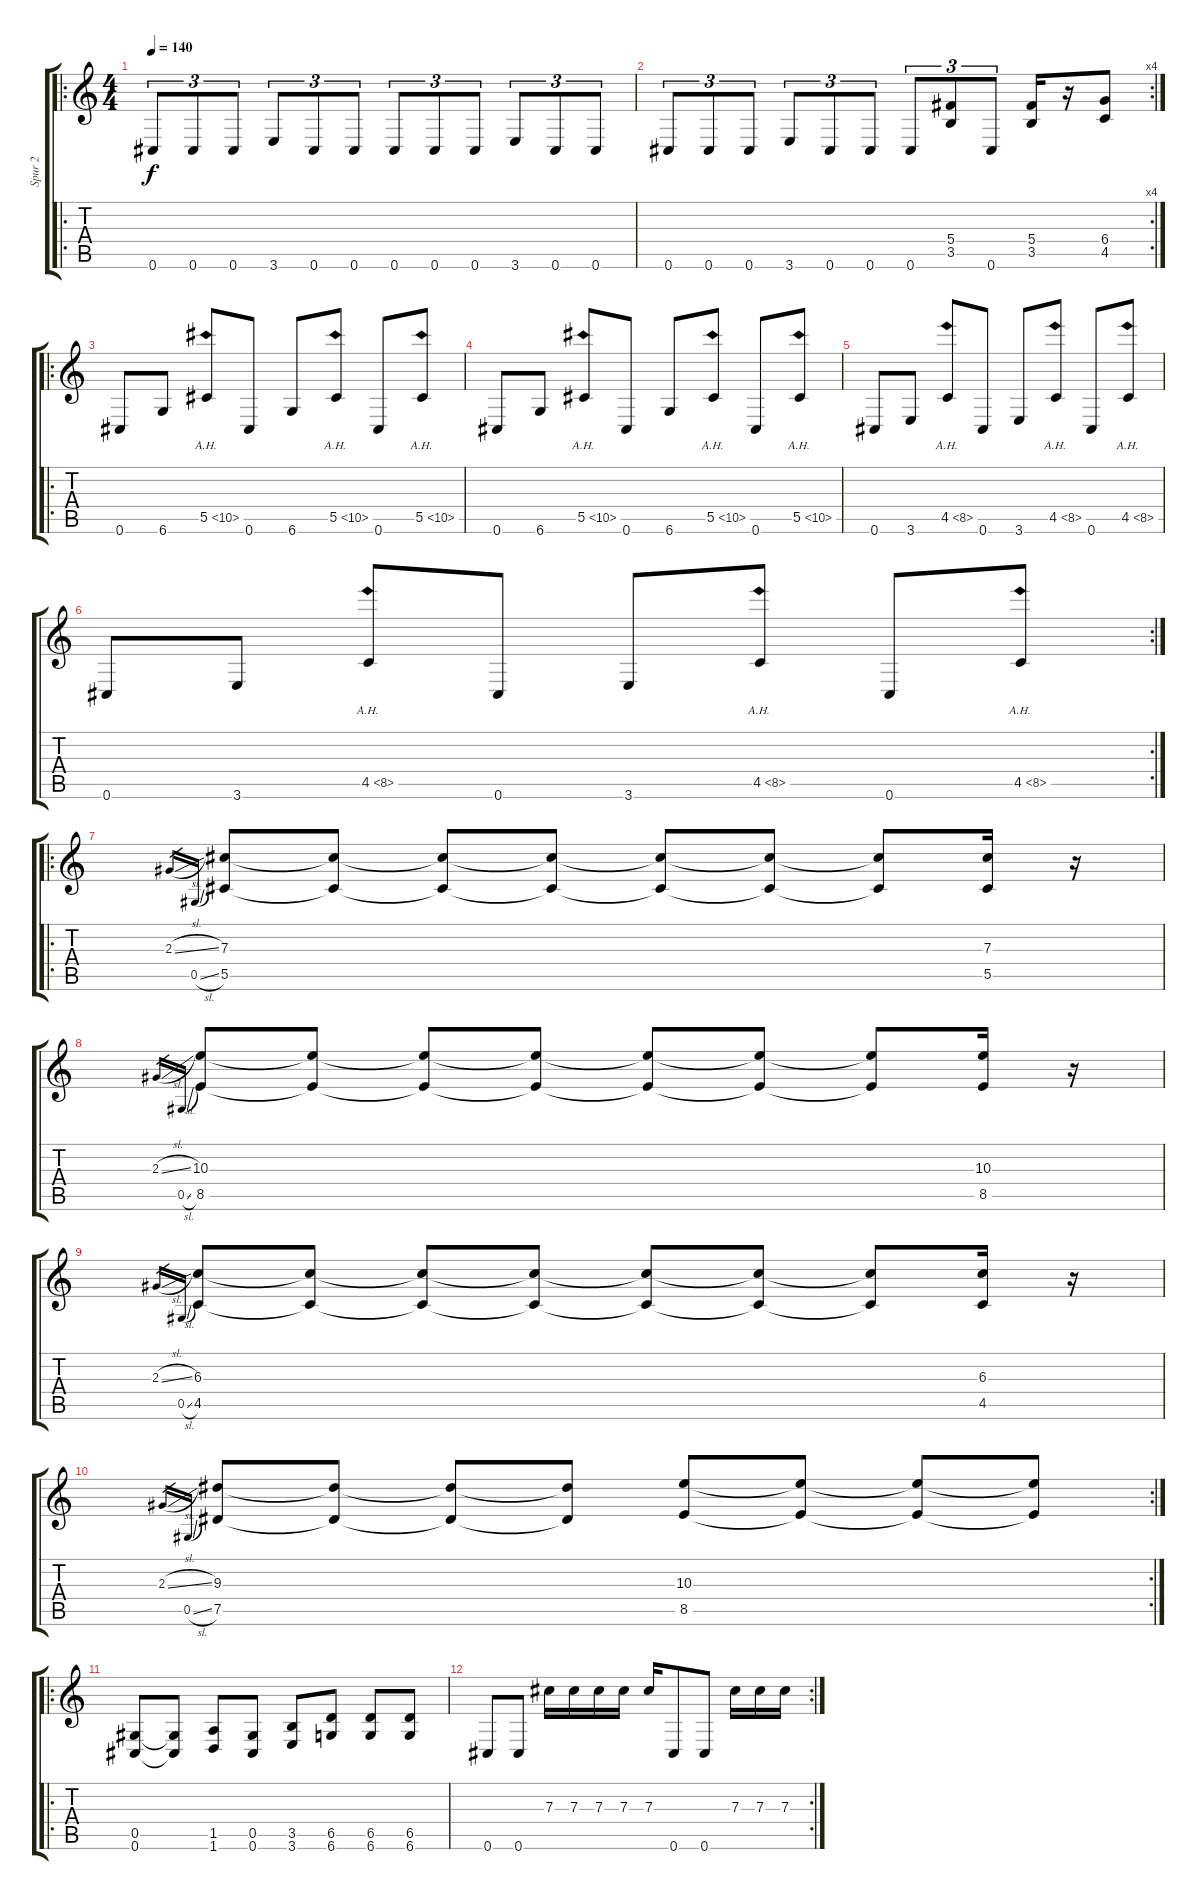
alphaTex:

\track ("Spur 2" "Spur 2") {instrument distortionguitar}
\staff {score tabs}
\tuning (Eb4 Bb3 Gb3 Db3 Ab2 Db2) {hide}
\ro
\ts (4 4)
\tempo 140
\clef g2
\ks c
0.6.8{tu (3 2) dy f} 0.6.8{tu (3 2)} 0.6.8{tu (3 2)} 3.6.8{tu (3 2)} 0.6.8{tu (3 2)} 0.6.8{tu (3 2)} 0.6.8{tu (3 2)} 0.6.8{tu (3 2)} 0.6.8{tu (3 2)} 3.6.8{tu (3 2)} 0.6.8{tu (3 2)} 0.6.8{tu (3 2)} |
\rc 4
0.6.8{tu (3 2)} 0.6.8{tu (3 2)} 0.6.8{tu (3 2)} 3.6.8{tu (3 2)} 0.6.8{tu (3 2)} 0.6.8{tu (3 2)} 0.6.8{tu (3 2)} (5.4 3.5).8{tu (3 2)} 0.6.8{tu (3 2)} (5.4 3.5).16 r.16 (6.4 4.5).8 |
\ro
0.6.8 6.6.8 5.5{ah 5}.8 0.6.8 6.6.8 5.5{ah 5}.8 0.6.8 5.5{ah 5}.8 |
0.6.8 6.6.8 5.5{ah 5}.8 0.6.8 6.6.8 5.5{ah 5}.8 0.6.8 5.5{ah 5}.8 |
0.6.8 3.6.8 4.5{ah 4}.8 0.6.8 3.6.8 4.5{ah 4}.8 0.6.8 4.5{ah 4}.8 |
\rc 2
0.6.8 3.6.8 4.5{ah 4}.8 0.6.8 3.6.8 4.5{ah 4}.8 0.6.8 4.5{ah 4}.8 |
\ro
2.3{sl}.16{gr} 0.5{sl}.16{gr} (7.3 5.5).8 (7.3{t} 5.5{t}).8 (7.3{t} 5.5{t}).8 (7.3{t} 5.5{t}).8 (7.3{t} 5.5{t}).8 (7.3{t} 5.5{t}).8 (7.3{t} 5.5{t}).8 (7.3 5.5).16 r.16 |
2.3{sl}.16{gr} 0.5{sl}.16{gr} (10.3 8.5).8 (10.3{t} 8.5{t}).8 (10.3{t} 8.5{t}).8 (10.3{t} 8.5{t}).8 (10.3{t} 8.5{t}).8 (10.3{t} 8.5{t}).8 (10.3{t} 8.5{t}).8 (10.3 8.5).16 r.16 |
2.3{sl}.16{gr} 0.5{sl}.16{gr} (6.3 4.5).8 (6.3{t} 4.5{t}).8 (6.3{t} 4.5{t}).8 (6.3{t} 4.5{t}).8 (6.3{t} 4.5{t}).8 (6.3{t} 4.5{t}).8 (6.3{t} 4.5{t}).8 (6.3 4.5).16 r.16 |
\rc 2
2.3{sl}.16{gr} 0.5{sl}.16{gr} (9.3 7.5).8 (9.3{t} 7.5{t}).8 (9.3{t} 7.5{t}).8 (9.3{t} 7.5{t}).8 (10.3 8.5).8 (10.3{t} 8.5{t}).8 (10.3{t} 8.5{t}).8 (10.3{t} 8.5{t}).8 |
\ro
(0.5 0.6).8 (0.5{t} 0.6{t}).8 (1.5 1.6).8 (0.5 0.6).8 (3.5 3.6).8 (6.5 6.6).8 (6.5 6.6).8 (6.5 6.6).8 |
\rc 2
0.6.8 0.6.8 7.3.16 7.3.16 7.3.16 7.3.16 7.3.16 0.6.8 0.6.8 7.3.16 7.3.16 7.3.16
